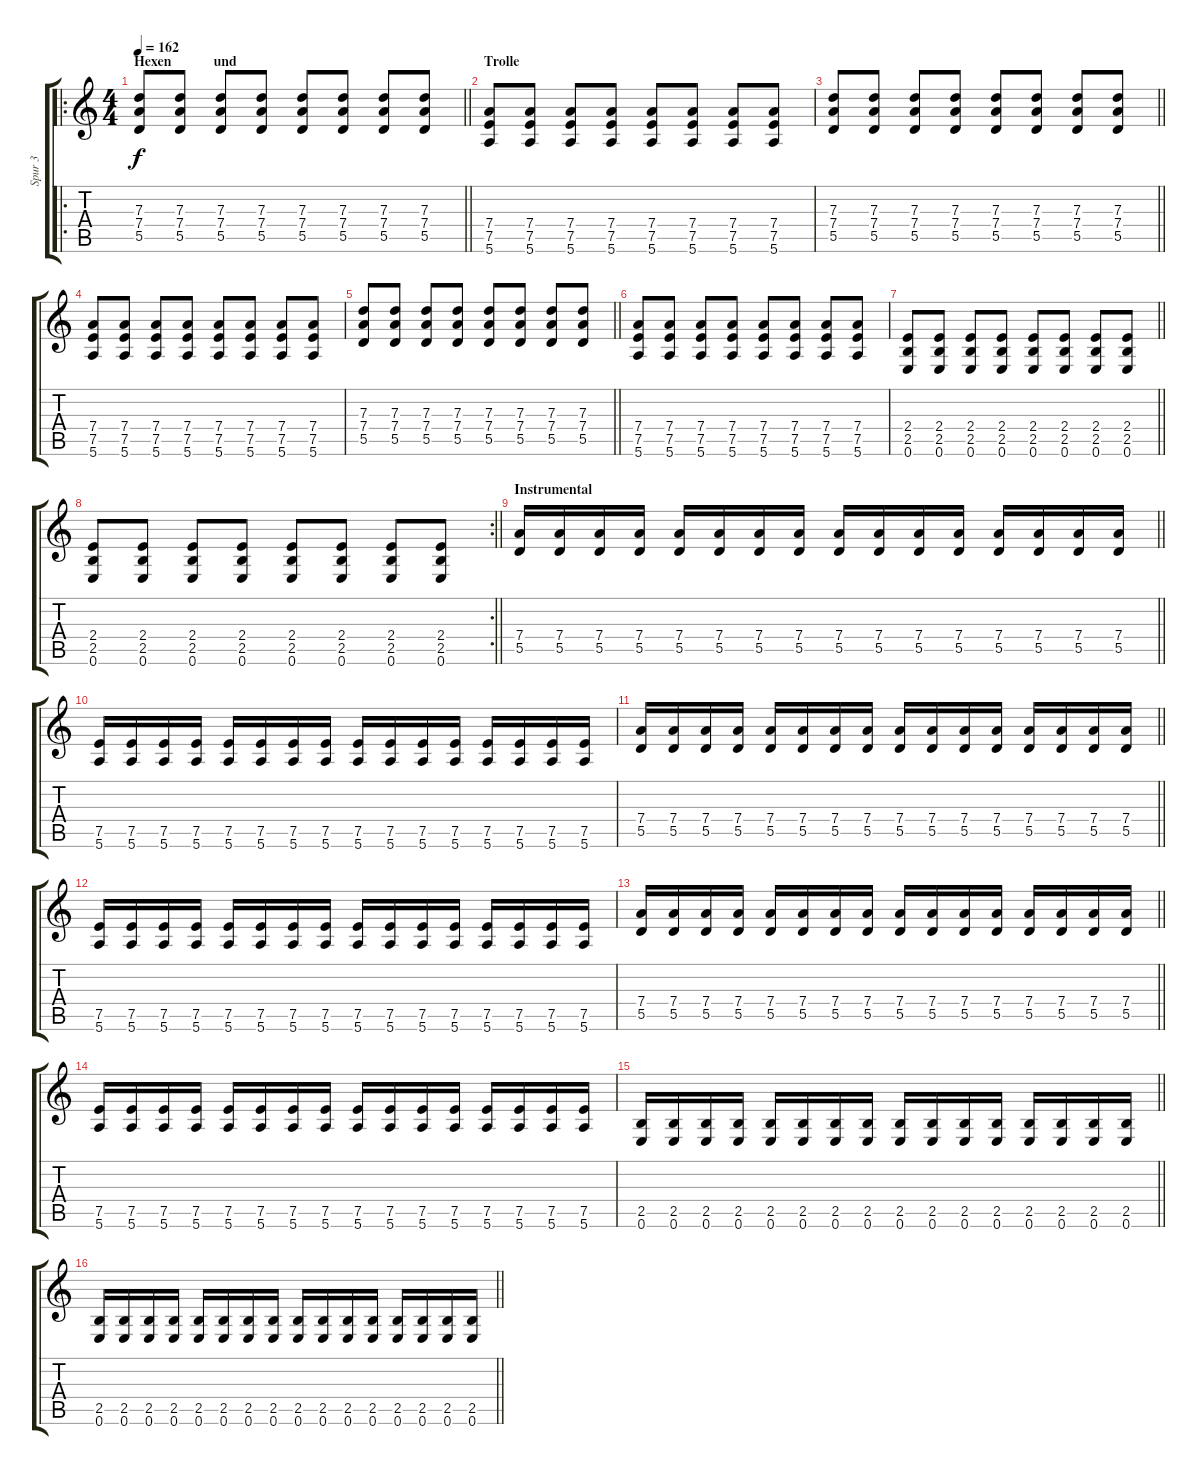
\track ("Spur 3" "Spur 3") {instrument distortionguitar}
\staff {score tabs}
\tuning (E4 B3 G3 D3 A2 E2) {hide}
\ro
\ts (4 4)
\section ("" "Hexen            und")
\tempo 162
\clef g2
\barLineRight lightlight
\ks c
(7.3 7.4 5.5).8{dy f} (7.3 7.4 5.5).8 (7.3 7.4 5.5).8 (7.3 7.4 5.5).8 (7.3 7.4 5.5).8 (7.3 7.4 5.5).8 (7.3 7.4 5.5).8 (7.3 7.4 5.5).8 |
\section ("" "Trolle")
(7.4 7.5 5.6).8 (7.4 7.5 5.6).8 (7.4 7.5 5.6).8 (7.4 7.5 5.6).8 (7.4 7.5 5.6).8 (7.4 7.5 5.6).8 (7.4 7.5 5.6).8 (7.4 7.5 5.6).8 |
\barLineRight lightlight
(7.3 7.4 5.5).8 (7.3 7.4 5.5).8 (7.3 7.4 5.5).8 (7.3 7.4 5.5).8 (7.3 7.4 5.5).8 (7.3 7.4 5.5).8 (7.3 7.4 5.5).8 (7.3 7.4 5.5).8 |
(7.4 7.5 5.6).8 (7.4 7.5 5.6).8 (7.4 7.5 5.6).8 (7.4 7.5 5.6).8 (7.4 7.5 5.6).8 (7.4 7.5 5.6).8 (7.4 7.5 5.6).8 (7.4 7.5 5.6).8 |
\barLineRight lightlight
(7.3 7.4 5.5).8 (7.3 7.4 5.5).8 (7.3 7.4 5.5).8 (7.3 7.4 5.5).8 (7.3 7.4 5.5).8 (7.3 7.4 5.5).8 (7.3 7.4 5.5).8 (7.3 7.4 5.5).8 |
(7.4 7.5 5.6).8 (7.4 7.5 5.6).8 (7.4 7.5 5.6).8 (7.4 7.5 5.6).8 (7.4 7.5 5.6).8 (7.4 7.5 5.6).8 (7.4 7.5 5.6).8 (7.4 7.5 5.6).8 |
\barLineRight lightlight
(2.4 2.5 0.6).8 (2.4 2.5 0.6).8 (2.4 2.5 0.6).8 (2.4 2.5 0.6).8 (2.4 2.5 0.6).8 (2.4 2.5 0.6).8 (2.4 2.5 0.6).8 (2.4 2.5 0.6).8 |
\rc 2
\barLineRight lightlight
(2.4 2.5 0.6).8 (2.4 2.5 0.6).8 (2.4 2.5 0.6).8 (2.4 2.5 0.6).8 (2.4 2.5 0.6).8 (2.4 2.5 0.6).8 (2.4 2.5 0.6).8 (2.4 2.5 0.6).8 |
\section ("" "Instrumental")
\barLineRight lightlight
(7.4 5.5).16 (7.4 5.5).16 (7.4 5.5).16 (7.4 5.5).16 (7.4 5.5).16 (7.4 5.5).16 (7.4 5.5).16 (7.4 5.5).16 (7.4 5.5).16 (7.4 5.5).16 (7.4 5.5).16 (7.4 5.5).16 (7.4 5.5).16 (7.4 5.5).16 (7.4 5.5).16 (7.4 5.5).16 |
(7.5 5.6).16 (7.5 5.6).16 (7.5 5.6).16 (7.5 5.6).16 (7.5 5.6).16 (7.5 5.6).16 (7.5 5.6).16 (7.5 5.6).16 (7.5 5.6).16 (7.5 5.6).16 (7.5 5.6).16 (7.5 5.6).16 (7.5 5.6).16 (7.5 5.6).16 (7.5 5.6).16 (7.5 5.6).16 |
\barLineRight lightlight
(7.4 5.5).16 (7.4 5.5).16 (7.4 5.5).16 (7.4 5.5).16 (7.4 5.5).16 (7.4 5.5).16 (7.4 5.5).16 (7.4 5.5).16 (7.4 5.5).16 (7.4 5.5).16 (7.4 5.5).16 (7.4 5.5).16 (7.4 5.5).16 (7.4 5.5).16 (7.4 5.5).16 (7.4 5.5).16 |
(7.5 5.6).16 (7.5 5.6).16 (7.5 5.6).16 (7.5 5.6).16 (7.5 5.6).16 (7.5 5.6).16 (7.5 5.6).16 (7.5 5.6).16 (7.5 5.6).16 (7.5 5.6).16 (7.5 5.6).16 (7.5 5.6).16 (7.5 5.6).16 (7.5 5.6).16 (7.5 5.6).16 (7.5 5.6).16 |
\barLineRight lightlight
(7.4 5.5).16 (7.4 5.5).16 (7.4 5.5).16 (7.4 5.5).16 (7.4 5.5).16 (7.4 5.5).16 (7.4 5.5).16 (7.4 5.5).16 (7.4 5.5).16 (7.4 5.5).16 (7.4 5.5).16 (7.4 5.5).16 (7.4 5.5).16 (7.4 5.5).16 (7.4 5.5).16 (7.4 5.5).16 |
(7.5 5.6).16 (7.5 5.6).16 (7.5 5.6).16 (7.5 5.6).16 (7.5 5.6).16 (7.5 5.6).16 (7.5 5.6).16 (7.5 5.6).16 (7.5 5.6).16 (7.5 5.6).16 (7.5 5.6).16 (7.5 5.6).16 (7.5 5.6).16 (7.5 5.6).16 (7.5 5.6).16 (7.5 5.6).16 |
\barLineRight lightlight
(2.5 0.6).16 (2.5 0.6).16 (2.5 0.6).16 (2.5 0.6).16 (2.5 0.6).16 (2.5 0.6).16 (2.5 0.6).16 (2.5 0.6).16 (2.5 0.6).16 (2.5 0.6).16 (2.5 0.6).16 (2.5 0.6).16 (2.5 0.6).16 (2.5 0.6).16 (2.5 0.6).16 (2.5 0.6).16 |
\barLineRight lightlight
(2.5 0.6).16 (2.5 0.6).16 (2.5 0.6).16 (2.5 0.6).16 (2.5 0.6).16 (2.5 0.6).16 (2.5 0.6).16 (2.5 0.6).16 (2.5 0.6).16 (2.5 0.6).16 (2.5 0.6).16 (2.5 0.6).16 (2.5 0.6).16 (2.5 0.6).16 (2.5 0.6).16 (2.5 0.6).16
